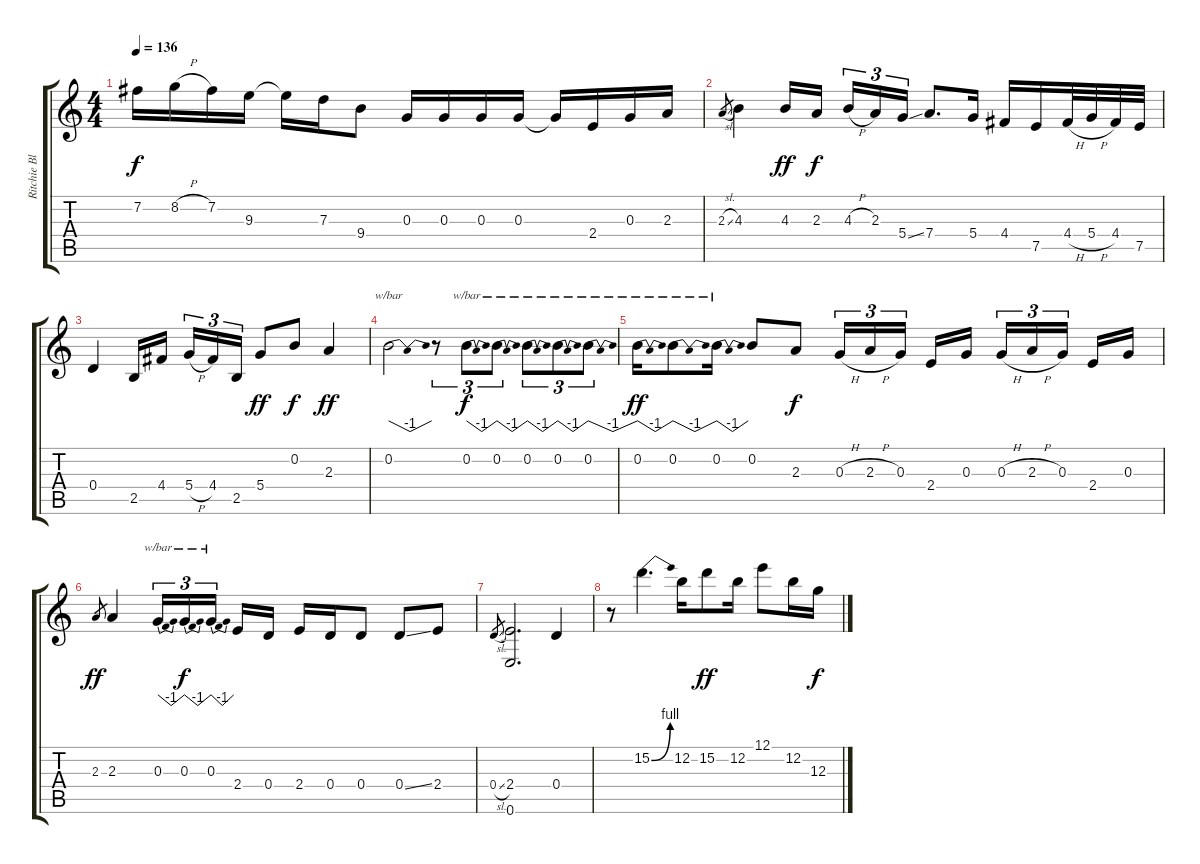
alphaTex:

\track ("Ritchie Blackmore" "Ritchie Bl") {instrument overdrivenguitar}
\staff {score tabs}
\tuning (E4 B3 G3 D3 A2 E2) {hide}
\ts (4 4)
\tempo 136
\clef g2
\ks c
7.2.16{dy f} 8.2{h}.16 7.2.16 9.3.16 9.3{t}.16 7.3.16 9.4.8 0.3.16 0.3.16 0.3.16 0.3.16 0.3{t}.16 2.4.16 0.3.16 2.3.16 |
2.3{sl}.8{gr} 4.3.4 4.3.16{dy ff} 2.3.16{dy f beam splitsecondary} 4.3{h}.16{tu (3 2)} 2.3.16{tu (3 2)} 5.4{ss}.16{tu (3 2)} 7.4.8{d} 5.4.16 4.4.16 7.5.16 4.4{h}.32 5.4{h}.32 4.4.32 7.5.32 |
0.4.4 2.5.16 4.4.16{beam splitsecondary} 5.4{h}.16{tu (3 2)} 4.4.16{tu (3 2)} 2.5.16{tu (3 2)} 5.4.8{dy ff} 0.2.8{dy f} 2.3.4{dy ff} |
0.2.2{tbe (dip default 0 0 30 -4 60 0)} r.8{tu (3 2)} 0.2.8{tu (3 2) tbe (dip default 0 0 30 -4 60 0) dy f} 0.2.8{tu (3 2) tbe (dip default 0 0 30 -4 60 0)} 0.2.8{tu (3 2) tbe (dip default 0 0 30 -4 60 0)} 0.2.8{tu (3 2) tbe (dip default 0 0 30 -4 60 0)} 0.2.8{tu (3 2) tbe (dip default 0 0 30 -4 60 0)} |
0.2.16{tbe (dip default 0 0 30 -4 60 0) dy ff} 0.2.8{tbe (dip default 0 0 30 -4 60 0)} 0.2.16{tbe (dip default 0 0 30 -4 60 0)} 0.2.8 2.3.8{dy f} 0.3{h}.16{tu (3 2)} 2.3{h}.16{tu (3 2)} 0.3.16{tu (3 2) beam splitsecondary} 2.4.16 0.3.16 0.3{h}.16{tu (3 2)} 2.3{h}.16{tu (3 2)} 0.3.16{tu (3 2) beam splitsecondary} 2.4.16 0.3.16 |
2.3.8{gr dy ff} 2.3.4 0.3.16{tu (3 2) tbe (dip default 0 0 30 -4 60 0)} 0.3.16{tu (3 2) tbe (dip default 0 0 30 -4 60 0) dy f} 0.3.16{tu (3 2) tbe (dip default 0 0 30 -4 60 0) beam splitsecondary} 2.4.16 0.4.16 2.4.16 0.4.16 0.4.8 0.4{ss}.8 2.4.8 |
0.4{sl}.8{gr} (2.4 0.6).2{d} 0.4.4 |
r.8 15.2{be (bend 0 0 60 4)}.4{d} 12.2.16 15.2.8{dy ff} 12.2.16 12.1.8 12.2.16 12.3.16{dy f}
